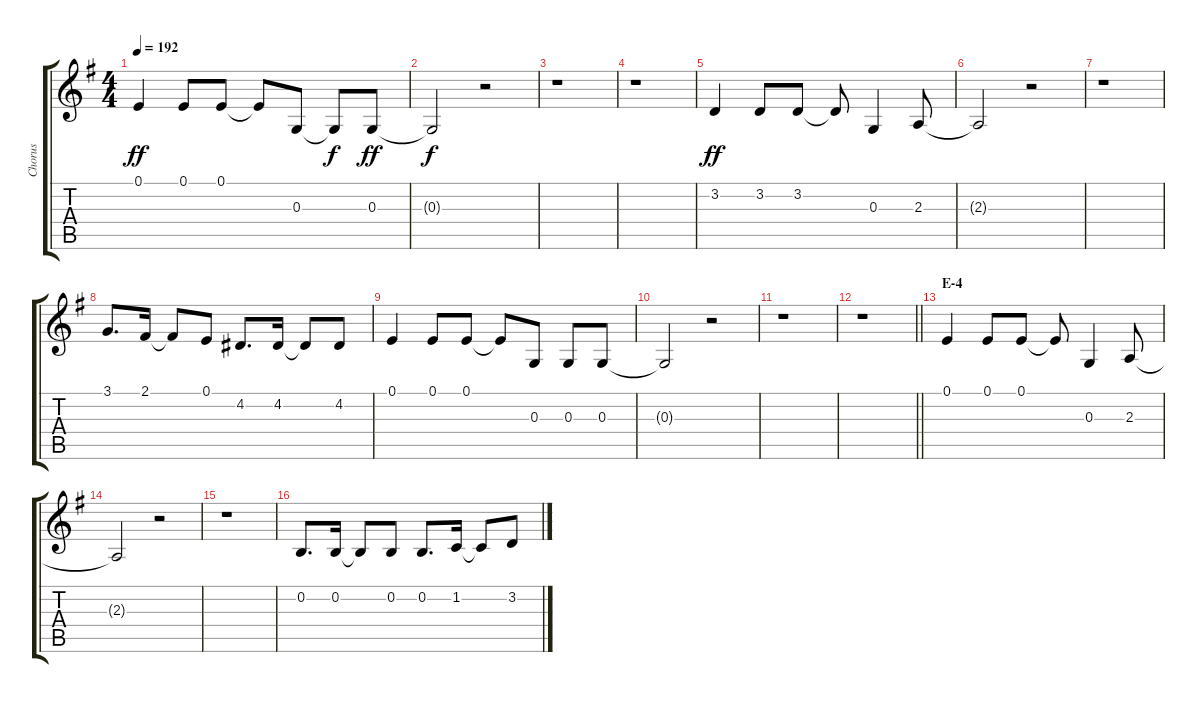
\track ("Chorus" "Chorus") {instrument voiceoohs}
\staff {score tabs}
\tuning (E4 B3 G3 D3 A2 E2) {hide}
\ts (4 4)
\tempo 192
\clef g2
\ks g
0.1.4{dy ff} 0.1.8 0.1.8 0.1{t}.8 0.3.8 0.3{t}.8{dy f} 0.3.8{dy ff} |
0.3{t}.2{dy f} r.2 |
r.1 |
r.1 |
3.2.4{dy ff} 3.2.8 3.2.8 3.2{t}.8 0.3.4 2.3.8 |
2.3{t}.2 r.2 |
r.1 |
3.1.8{d} 2.1.16 2.1{t}.8 0.1.8 4.2.8{d} 4.2.16 4.2{t}.8 4.2.8 |
0.1.4 0.1.8 0.1.8 0.1{t}.8 0.3.8 0.3.8 0.3.8 |
0.3{t}.2 r.2 |
r.1 |
\barLineRight lightlight
r.1 |
\section ("" "E-4")
0.1.4 0.1.8 0.1.8 0.1{t}.8 0.3.4 2.3.8 |
2.3{t}.2 r.2 |
r.1 |
0.2.8{d} 0.2.16 0.2{t}.8 0.2.8 0.2.8{d} 1.2.16 1.2{t}.8 3.2.8
